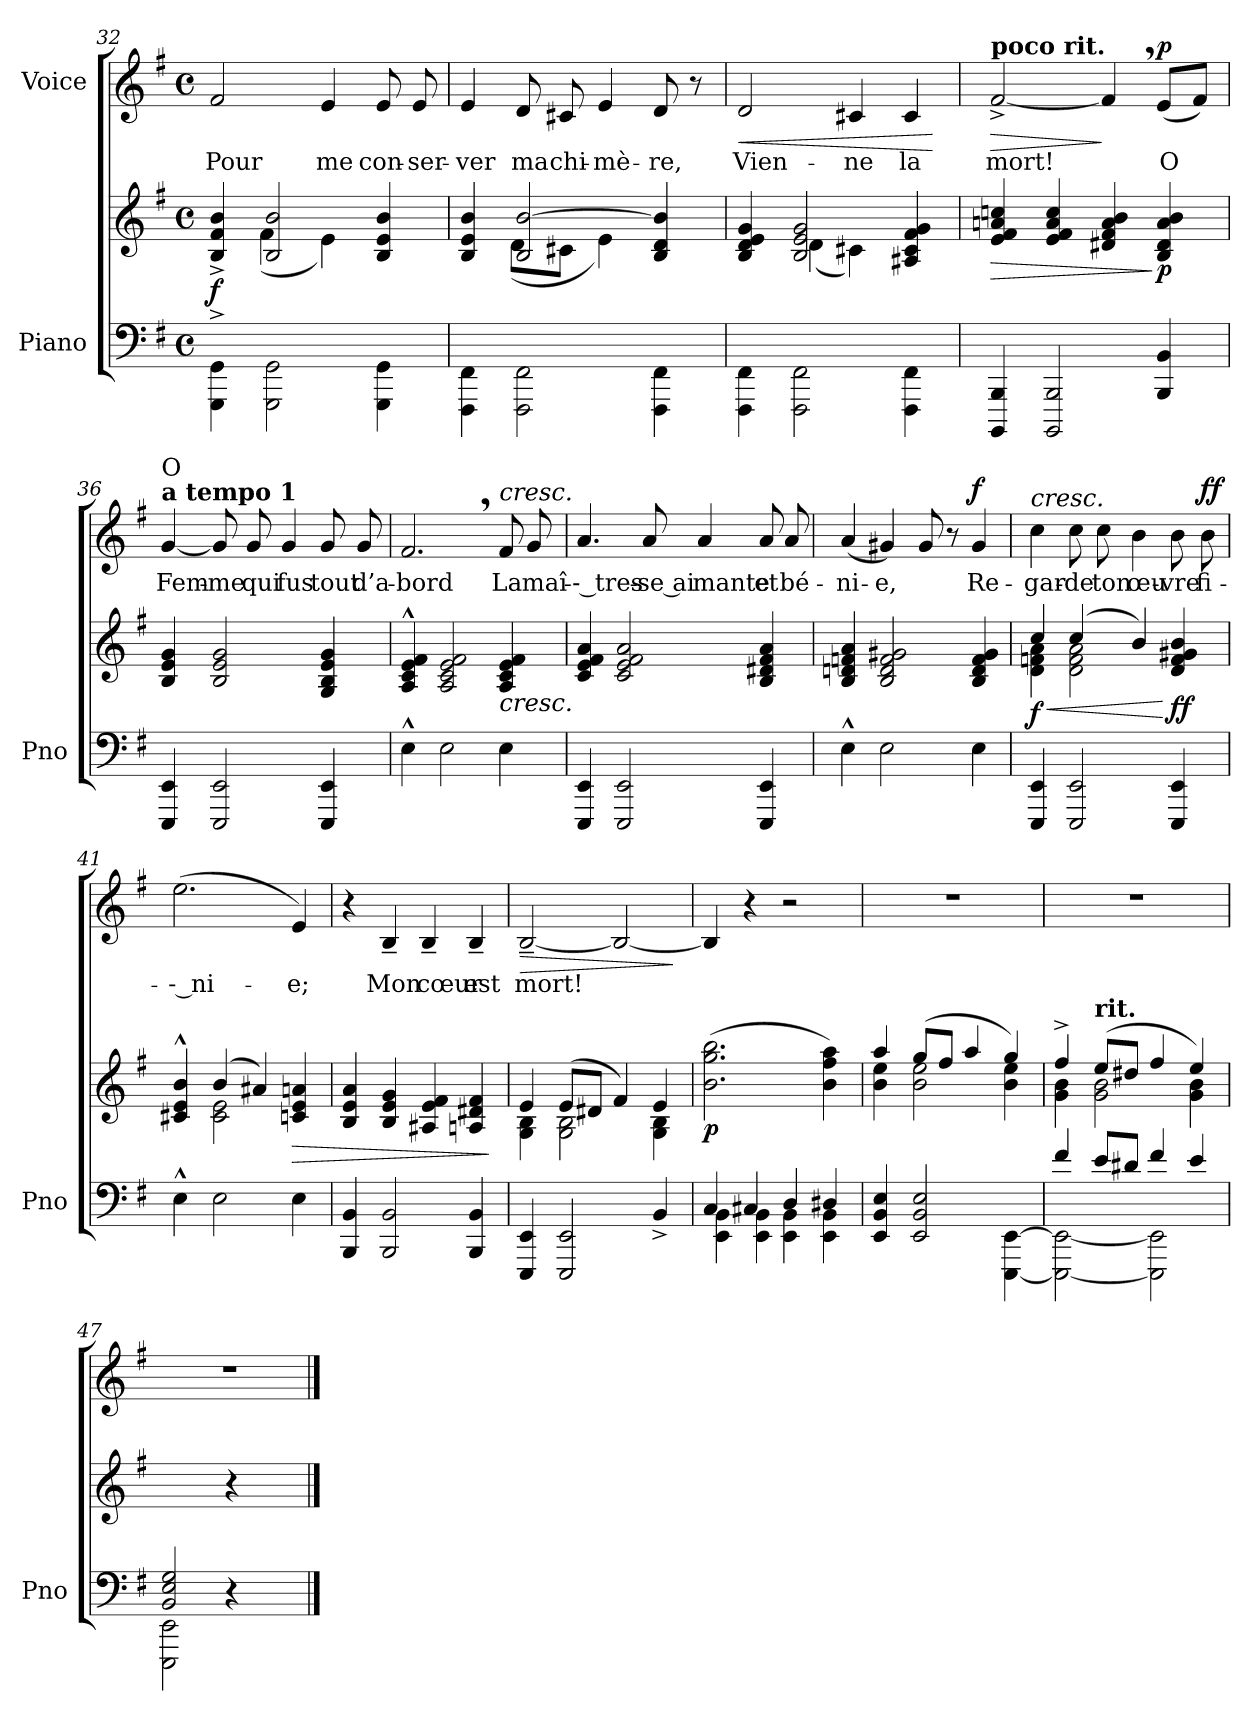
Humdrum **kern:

**kern	**kern	**dynam	**kern	**text	**dynam
*part2	*part2	*part2	*part1	*part1	*part1
*staff3	*staff2	*staff2/3	*staff1	*staff1	*staff1
*I"Piano	*	*	*I"Voice	*	*
*I'Pno	*	*	*	*	*
!!LO:LB:g=z
*clefF4	*clefG2	*	*clefG2	*	*
*k[f#]	*k[f#]	*	*k[f#]	*	*
*M4/4	*M4/4	*	*M4/4	*	*
*met(c)	*met(c)	*	*met(c)	*	*
=32	=32	=32	=32	=32	=32
*	*^	*	*	*	*
!	!	!	!LO:DY:b	!	!LO:LY:b	!
4GGG\^< 4GG\^<	4B/^ 4f#/^ 4b/^	4ryy	f	2f#/	Pour	.
2GGG\ 2GG\	2B/ 2b/	(4f#\	.	.	.	.
!	!	!	!	!	!LO:LY:b	!
.	.	4e\)	.	4e/	me	.
!	!	!	!	!	!LO:LY:b	!
4GGG\ 4GG\	4B/ 4e/ 4b/	4ryy	.	8e/	con-	.
!	!	!	!	!	!LO:LY:b	!
.	.	.	.	8e/	-ser-	.
=33	=33	=33	=33	=33	=33	=33
!	!	!	!	!	!LO:LY:b	!
4FFF#\ 4FF#\	4B/ 4e/ 4b/	4ryy	.	4e/	-ver	.
!	!	!	!	!	!LO:LY:b	!
2FFF#\ 2FF#\	2B/ [2b/	(>8d\L	.	8d/	ma	.
!	!	!	!	!	!LO:LY:b	!
.	.	8c#X\J	.	8c#X/	chi-	.
!	!	!	!	!	!LO:LY:b	!
.	.	4e\)	.	4e/	-mè-	.
!	!	!	!	!	!LO:LY:b	!
4FFF#\ 4FF#\	4B/ 4d/ 4b/]	4ryy	.	8d/	-re,	.
.	.	.	.	8r	.	.
=34	=34	=34	=34	=34	=34	=34
!	!	!	!	!	!LO:LY:b	!LO:HP:b
4FFF#\ 4FF#\	4B/ 4d/ 4e/ 4g/	4ryy	.	2d/	Vien-	<
2FFF#\ 2FF#\	2B/ 2e/ 2g/	(4d\	.	.	.	.
!	!	!	!	!	!LO:LY:b	!
.	.	4c#X\)	.	4c#X/	-ne	.
!	!	!	!	!	!LO:LY:b	!
4FFF#\ 4FF#\	4A#X/ 4c#/ 4f#/ 4g/	4ryy	.	4c#/	la	.
*	*v	*v	*	*	*	*
.	.	.	.	.	[
!!LO:LB:g=z
=35	=35	=35	=35	=35	=35
!	!	!	!LO:TX:a:B:t=poco rit.	!	!
!	!	!LO:HP:b	!	!LO:LY:b	!LO:HP:b
4BBBB/ 4BBB/	4e/ 4f#/ 4an/ 4ccn/	>	[2f#^>/	mort!	>
2BBBB/ 2BBB/	4e/ 4f#/ 4a/ 4cc/	.	.	.	.
.	4d#X/ 4f#/ 4a/ 4b/	.	4f#,/]	.	]
!	!	!LO:DY:n=1:b	!	!LO:LY:b	!LO:DY:a
4BBB/ 4BB/	4B/ 4d#/ 4a/ 4b/	] p	(8e/L	O	p
.	.	.	8f#/J)	.	.
=36	=36	=36	=36	=36	=36
!	!	!	!LO:TX:a:B:t=a tempo 1	!	!
!	!	!	!LO:TX:a:t=O	!	!
!	!	!	!	!LO:LY:b	!
4EEE/ 4EE/	4B/ 4e/ 4g/	.	[4g/	Fem-	.
!	!	!	!	!LO:LY:b	!
2EEE/ 2EE/	2B/ 2e/ 2g/	.	8g/]	-me	.
!	!	!	!	!LO:LY:b	!
.	.	.	8g/	qui	.
!	!	!	!	!LO:LY:b	!
.	.	.	4g/	fus	.
!	!	!	!	!LO:LY:b	!
4EEE/ 4EE/	4G/ 4B/ 4e/ 4g/	.	8g/	tout	.
!	!	!	!	!LO:LY:b	!
.	.	.	8g/	d’a-	.
=37	=37	=37	=37	=37	=37
!	!	!	!	!LO:LY:b	!
4E^^\	4A/^^ 4c/^^ 4e/^^ 4f#/^^	.	2.f#,/	-bord	.
2E\	2A/ 2c/ 2e/ 2f#/	.	.	.	.
!	!	!	!LO:TX:a:i:t=cresc.	!	!
!	!LO:TX:b:i:t=cresc.	!	!	!	!
!	!	!	!	!LO:LY:b	!
4E\	4A/ 4c/ 4e/ 4f#/	.	8f#/	La	.
!	!	!	!	!LO:LY:b	!
.	.	.	8g/	maî-	.
!!LO:PB:g=z
=38	=38	=38	=38	=38	=38
!	!	!	!	!LO:LY:b	!
4EEE/ 4EE/	4c/ 4e/ 4f#/ 4a/	.	4.a/	-- tres-	.
2EEE/ 2EE/	2c/ 2e/ 2f#/ 2a/	.	.	.	.
!	!	!	!	!LO:LY:b	!
.	.	.	8a/	se ai	.
!	!	!	!	!LO:LY:b	!
.	.	.	4a/	-mante	.
!	!	!	!	!LO:LY:b	!
4EEE/ 4EE/	4B/ 4d#X/ 4f#/ 4a/	.	8a/	et	.
!	!	!	!	!LO:LY:b	!
.	.	.	8a/	bé-	.
=39	=39	=39	=39	=39	=39
!	!	!	!	!LO:LY:b	!
4E^^\	4B/ 4dn/ 4fn/ 4a/	.	(4a/	-ni-	.
!	!	!	!	!LO:LY:b	!
2E\	2B/ 2d/ 2f/ 2g#X/	.	4g#X/)	-e,	.
.	.	.	8g#/	.	.
.	.	.	8r	.	.
!	!	!	!	!LO:LY:b	!LO:DY:a
4E\	4B/ 4d/ 4f/ 4g#/	.	4g#/	Re-	f
=40	=40	=40	=40	=40	=40
!	!	!	!LO:TX:a:i:t=cresc.	!	!
!	!	!LO:HP:b	!	!LO:LY:b	!
*	*^	*	*	*	*
!	!	!	!LO:DY:n=1:b	!	!	!
4EEE/ 4EE/	4cc/	4d\ 4fn\ 4a\	< f	4cc\	-gar-	.
!	!	!	!	!	!LO:LY:b	!
2EEE/ 2EE/	(4cc/	2d\ 2f\ 2a\	.	8cc\	-de	.
!	!	!	!	!	!LO:LY:b	!
.	.	.	.	8cc\	ton	.
!	!	!	!	!	!LO:LY:b	!
.	4b/)	.	.	4b\	œu-	.
!	!	!	!LO:DY:n=2:b	!	!LO:LY:b	!
4EEE/ 4EE/	4d/ 4f/ 4g#X/ 4b/	4ryy	[ ff	8b\	-vre	.
!	!	!	!	!	!LO:LY:b	!LO:DY:a
.	.	.	.	8b\	fi-	ff
!!LO:LB:g=z
=41	=41	=41	=41	=41	=41	=41
!	!	!	!	!	!LO:LY:b	!
4E^^\	4c#X/^^ 4e/^^ 4b/^^	4ryy	.	(2.ee\	-- ni-	.
2E\	(4b/	2c#\ 2e\	.	.	.	.
.	4a#X/)	.	.	.	.	.
!	!	!	!LO:HP:b	!	!LO:LY:b	!
4E\	4cn/ 4e/ 4an/	4ryy	>	4e/)	-e;	.
*	*v	*v	*	*	*	*
=42	=42	=42	=42	=42	=42
4BBB/ 4BB/	4B/ 4e/ 4a/	.	4r	.	.
!	!	!	!	!LO:LY:b	!
2BBB/ 2BB/	4B/ 4e/ 4g/	.	4B~>/	Mon	.
!	!	!	!	!LO:LY:b	!
.	4A#X/ 4e/ 4f#/	.	4B~>/	cœur	.
!	!	!	!	!LO:LY:b	!
4BBB/ 4BB/	4An/ 4d#X/ 4f#/	.	4B~>/	est	.
.	.	]	.	.	.
=43	=43	=43	=43	=43	=43
*	*^	*	*	*	*
!	!	!	!	!	!LO:LY:b	!LO:HP:b
4EEE/ 4EE/	4e/	4G\ 4B\	.	[2B~>/	mort!	>
2EEE/ 2EE/	(>8e/L	2G\ 2B\	.	.	.	.
.	8d#X/J	.	.	.	.	.
.	4f#/)	.	.	2B/_	.	.
4BB^/	4e/	4G\ 4B\	.	.	.	.
*	*v	*v	*	*	*	*
.	.	.	.	.	]
!!LO:LB:g=z
=44	=44	=44	=44	=44	=44
*^	*	*	*	*	*
!	!	!	!LO:DY:b	!	!	!
4C/	4EE\ 4BB\	(2.b\ 2.gg\ 2.bb\	p	4B/]	.	.
4C#X/	4EE\ 4BB\	.	.	4r	.	.
4D/	4EE\ 4BB\	.	.	2r	.	.
4D#X/	4EE\ 4BB\	4b\ 4ff#\ 4aa\)	.	.	.	.
*v	*v	*	*	*	*	*
=45	=45	=45	=45	=45	=45
*	*^	*	*	*	*
4EE/ 4BB/ 4E/	4aa/	4b\ 4ee\	.	1r	.	.
2EE/ 2BB/ 2E/	(8gg/L	2b\ 2ee\	.	.	.	.
.	8ff#/J	.	.	.	.	.
.	4aa/	.	.	.	.	.
[4EEE\ [4EE\	4gg/)	4b\ 4ee\	.	.	.	.
=46	=46	=46	=46	=46	=46	=46
*^	*	*	*	*	*	*
4f#/	2EEE\_ 2EE\_	4ff#^/	4g\ 4b\	.	1r	.	.
!	!	!LO:TX:a:B:t=rit.	!	!	!	!	!
8e/L	.	(8ee/L	2g\ 2b\	.	.	.	.
8d#X/J	.	8dd#X/J	.	.	.	.	.
4f#/	2EEE\] 2EE\]	4ff#/	.	.	.	.	.
4e/	.	4ee/)	4g\ 4b\	.	.	.	.
*	*	*v	*v	*	*	*	*
=47	=47	=47	=47	=47	=47	=47
2BB/ 2E/ 2G/	2EEE\ 2EE\	2ryy	.	1r	.	.
4ryy	4r	4r	.	.	.	.
4ryy	4ryy	4ryy	.	.	.	.
*v	*v	*	*	*	*	*
==	==	==	==	==	==
*-	*-	*-	*-	*-	*-
